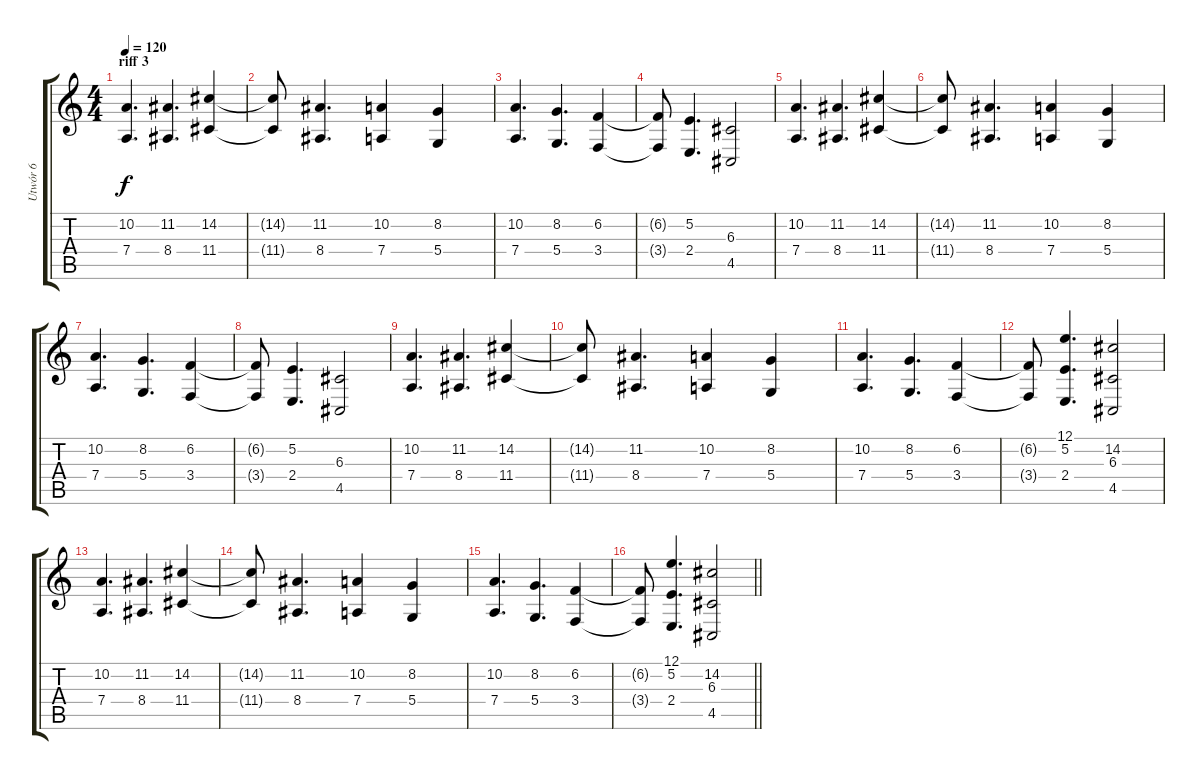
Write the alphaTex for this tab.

\track ("Utwór 6" "Utwór 6") {instrument pad4choir}
\staff {score tabs}
\tuning (E4 B3 G3 D3 A2 E2) {hide}
\ts (4 4)
\section ("" "riff 3")
\tempo 120
\clef g2
\ks c
(10.2 7.4).4{d dy f} (11.2 8.4).4{d} (14.2 11.4).4 |
(14.2{t} 11.4{t}).8 (11.2 8.4).4{d} (10.2 7.4).4 (8.2 5.4).4 |
(10.2 7.4).4{d} (8.2 5.4).4{d} (6.2 3.4).4 |
(6.2{t} 3.4{t}).8 (5.2 2.4).4{d} (6.3 4.5).2 |
(10.2 7.4).4{d} (11.2 8.4).4{d} (14.2 11.4).4 |
(14.2{t} 11.4{t}).8 (11.2 8.4).4{d} (10.2 7.4).4 (8.2 5.4).4 |
(10.2 7.4).4{d} (8.2 5.4).4{d} (6.2 3.4).4 |
(6.2{t} 3.4{t}).8 (5.2 2.4).4{d} (6.3 4.5).2 |
(10.2 7.4).4{d} (11.2 8.4).4{d} (14.2 11.4).4 |
(14.2{t} 11.4{t}).8 (11.2 8.4).4{d} (10.2 7.4).4 (8.2 5.4).4 |
(10.2 7.4).4{d} (8.2 5.4).4{d} (6.2 3.4).4 |
(6.2{t} 3.4{t}).8 (12.1 5.2 2.4).4{d} (14.2 6.3 4.5).2 |
(10.2 7.4).4{d} (11.2 8.4).4{d} (14.2 11.4).4 |
(14.2{t} 11.4{t}).8 (11.2 8.4).4{d} (10.2 7.4).4 (8.2 5.4).4 |
(10.2 7.4).4{d} (8.2 5.4).4{d} (6.2 3.4).4 |
\barLineRight lightlight
(6.2{t} 3.4{t}).8 (12.1 5.2 2.4).4{d} (14.2 6.3 4.5).2
